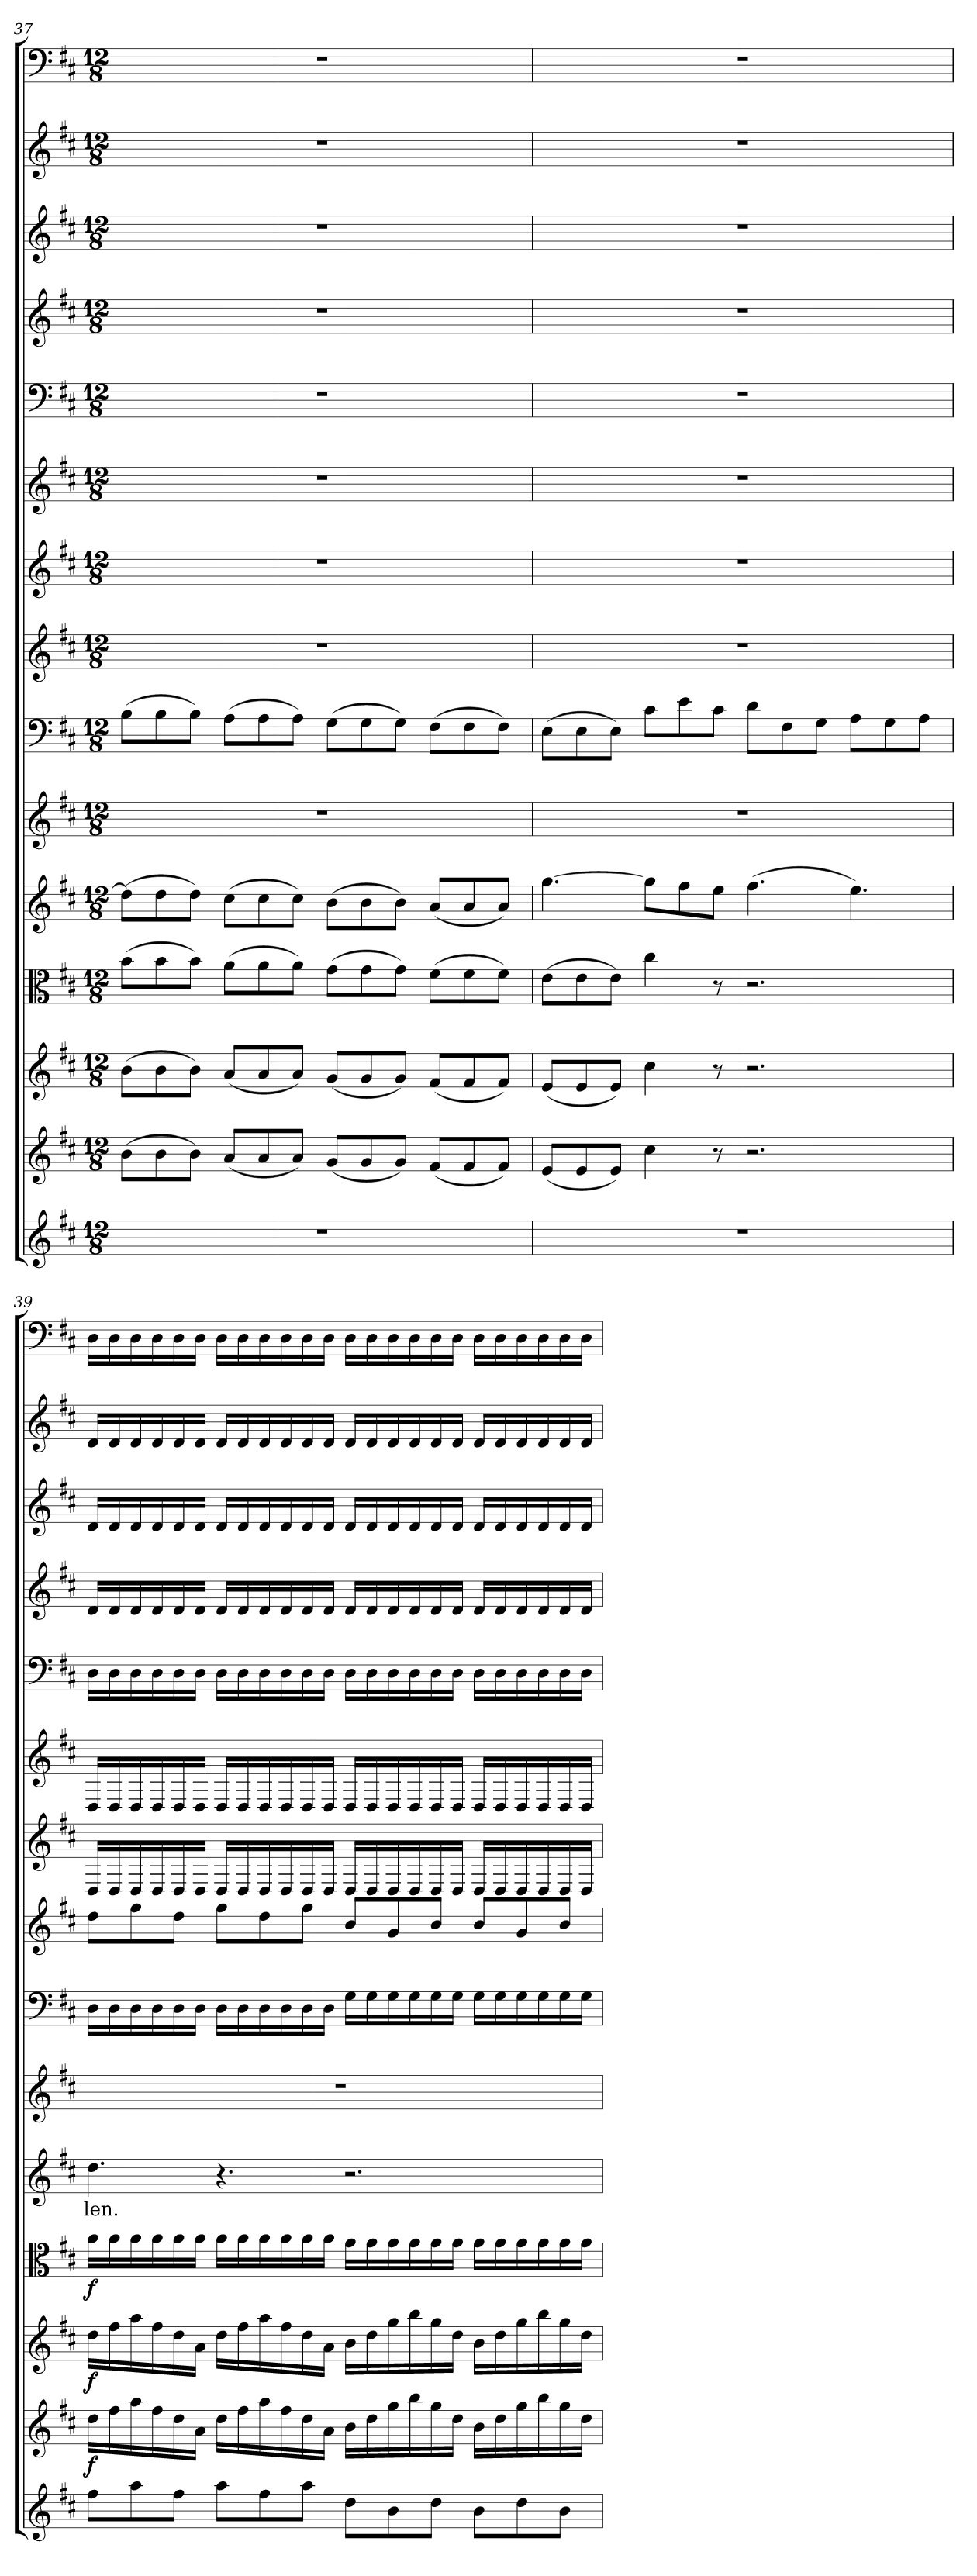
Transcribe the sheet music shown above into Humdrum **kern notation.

**kern	**kern	**dynam	**kern	**dynam	**kern	**dynam	**kern	**text	**kern	**kern	**kern	**kern	**kern	**kern	**kern	**kern	**kern	**kern
*part15	*part14	*part14	*part13	*part13	*part12	*part12	*part11	*part11	*part10	*part9	*part8	*part7	*part6	*part5	*part4	*part3	*part2	*part1
*staff15	*staff14	*staff14	*staff13	*staff13	*staff12	*staff12	*staff11	*staff11	*staff10	*staff9	*staff8	*staff7	*staff6	*staff5	*staff4	*staff3	*staff2	*staff1
*clefG2	*clefG2	*	*clefG2	*	*clefC3	*	*clefG2	*	*clefG2	*clefF4	*clefG2	*clefG2	*clefG2	*clefF4	*clefG2	*clefG2	*clefG2	*clefF4
*k[f#c#]	*k[f#c#]	*	*k[f#c#]	*	*k[f#c#]	*	*k[f#c#]	*	*k[f#c#]	*k[f#c#]	*k[f#c#]	*k[f#c#]	*k[f#c#]	*k[f#c#]	*k[f#c#]	*k[f#c#]	*k[f#c#]	*k[f#c#]
*D:	*D:	*	*D:	*	*D:	*	*D:	*	*D:	*D:	*D:	*D:	*D:	*D:	*D:	*D:	*D:	*D:
*M12/8	*M12/8	*	*M12/8	*	*M12/8	*	*M12/8	*	*M12/8	*M12/8	*M12/8	*M12/8	*M12/8	*M12/8	*M12/8	*M12/8	*M12/8	*M12/8
=37	=37	=37	=37	=37	=37	=37	=37	=37	=37	=37	=37	=37	=37	=37	=37	=37	=37	=37
1.r	(8b\L	.	(8b\L	.	(8b\L	.	(8dd\L]	.	1.r	(8B\L	1.r	1.r	1.r	1.r	1.r	1.r	1.r	1.r
.	8b\	.	8b\	.	8b\	.	8dd\	.	.	8B\	.	.	.	.	.	.	.	.
.	8b\J)	.	8b\J)	.	8b\J)	.	8dd\J)	.	.	8B\J)	.	.	.	.	.	.	.	.
.	(8a/L	.	(8a/L	.	(8a\L	.	(8cc#\L	.	.	(8A\L	.	.	.	.	.	.	.	.
.	8a/	.	8a/	.	8a\	.	8cc#\	.	.	8A\	.	.	.	.	.	.	.	.
.	8a/J)	.	8a/J)	.	8a\J)	.	8cc#\J)	.	.	8A\J)	.	.	.	.	.	.	.	.
.	(8g/L	.	(8g/L	.	(8g\L	.	(8b\L	.	.	(8G\L	.	.	.	.	.	.	.	.
.	8g/	.	8g/	.	8g\	.	8b\	.	.	8G\	.	.	.	.	.	.	.	.
.	8g/J)	.	8g/J)	.	8g\J)	.	8b\J)	.	.	8G\J)	.	.	.	.	.	.	.	.
.	(8f#/L	.	(8f#/L	.	(8f#\L	.	(8a/L	.	.	(8F#\L	.	.	.	.	.	.	.	.
.	8f#/	.	8f#/	.	8f#\	.	8a/	.	.	8F#\	.	.	.	.	.	.	.	.
.	8f#/J)	.	8f#/J)	.	8f#\J)	.	8a/J)	.	.	8F#\J)	.	.	.	.	.	.	.	.
=38	=38	=38	=38	=38	=38	=38	=38	=38	=38	=38	=38	=38	=38	=38	=38	=38	=38	=38
1.r	(8e/L	.	(8e/L	.	(8e\L	.	[4.gg\	.	1.r	(8E\L	1.r	1.r	1.r	1.r	1.r	1.r	1.r	1.r
.	8e/	.	8e/	.	8e\	.	.	.	.	8E\	.	.	.	.	.	.	.	.
.	8e/J)	.	8e/J)	.	8e\J)	.	.	.	.	8E\J)	.	.	.	.	.	.	.	.
.	4cc#\	.	4cc#\	.	4cc#\	.	8gg\L]	.	.	8c#\L	.	.	.	.	.	.	.	.
.	.	.	.	.	.	.	8ff#\	.	.	8e\	.	.	.	.	.	.	.	.
.	8r	.	8r	.	8r	.	8ee\J	.	.	8c#\J	.	.	.	.	.	.	.	.
.	2.r	.	2.r	.	2.r	.	(4.ff#\	.	.	8d\L	.	.	.	.	.	.	.	.
.	.	.	.	.	.	.	.	.	.	8F#\	.	.	.	.	.	.	.	.
.	.	.	.	.	.	.	.	.	.	8G\J	.	.	.	.	.	.	.	.
.	.	.	.	.	.	.	4.ee\)	.	.	8A\L	.	.	.	.	.	.	.	.
.	.	.	.	.	.	.	.	.	.	8G\	.	.	.	.	.	.	.	.
.	.	.	.	.	.	.	.	.	.	8A\J	.	.	.	.	.	.	.	.
=39	=39	=39	=39	=39	=39	=39	=39	=39	=39	=39	=39	=39	=39	=39	=39	=39	=39	=39
8ff#\L	16dd\LL	f	16dd\LL	f	16a\LL	f	4.dd\	-len.	1.r	16D\LL	8dd\L	16D/LL	16D/LL	16D\LL	16d/LL	16d/LL	16d/LL	16D\LL
.	16ff#\	.	16ff#\	.	16a\	.	.	.	.	16D\	.	16D/	16D/	16D\	16d/	16d/	16d/	16D\
8aa\	16aa\	.	16aa\	.	16a\	.	.	.	.	16D\	8ff#\	16D/	16D/	16D\	16d/	16d/	16d/	16D\
.	16ff#\	.	16ff#\	.	16a\	.	.	.	.	16D\	.	16D/	16D/	16D\	16d/	16d/	16d/	16D\
8ff#\J	16dd\	.	16dd\	.	16a\	.	.	.	.	16D\	8dd\J	16D/	16D/	16D\	16d/	16d/	16d/	16D\
.	16a\JJ	.	16a\JJ	.	16a\JJ	.	.	.	.	16D\JJ	.	16D/JJ	16D/JJ	16D\JJ	16d/JJ	16d/JJ	16d/JJ	16D\JJ
8aa\L	16dd\LL	.	16dd\LL	.	16a\LL	.	4.r	.	.	16D\LL	8ff#\L	16D/LL	16D/LL	16D\LL	16d/LL	16d/LL	16d/LL	16D\LL
.	16ff#\	.	16ff#\	.	16a\	.	.	.	.	16D\	.	16D/	16D/	16D\	16d/	16d/	16d/	16D\
8ff#\	16aa\	.	16aa\	.	16a\	.	.	.	.	16D\	8dd\	16D/	16D/	16D\	16d/	16d/	16d/	16D\
.	16ff#\	.	16ff#\	.	16a\	.	.	.	.	16D\	.	16D/	16D/	16D\	16d/	16d/	16d/	16D\
8aa\J	16dd\	.	16dd\	.	16a\	.	.	.	.	16D\	8ff#\J	16D/	16D/	16D\	16d/	16d/	16d/	16D\
.	16a\JJ	.	16a\JJ	.	16a\JJ	.	.	.	.	16D\JJ	.	16D/JJ	16D/JJ	16D\JJ	16d/JJ	16d/JJ	16d/JJ	16D\JJ
8dd\L	16b\LL	.	16b\LL	.	16g\LL	.	2.r	.	.	16G\LL	8b/L	16D/LL	16D/LL	16D\LL	16d/LL	16d/LL	16d/LL	16D\LL
.	16dd\	.	16dd\	.	16g\	.	.	.	.	16G\	.	16D/	16D/	16D\	16d/	16d/	16d/	16D\
8b\	16gg\	.	16gg\	.	16g\	.	.	.	.	16G\	8g/	16D/	16D/	16D\	16d/	16d/	16d/	16D\
.	16bb\	.	16bb\	.	16g\	.	.	.	.	16G\	.	16D/	16D/	16D\	16d/	16d/	16d/	16D\
8dd\J	16gg\	.	16gg\	.	16g\	.	.	.	.	16G\	8b/J	16D/	16D/	16D\	16d/	16d/	16d/	16D\
.	16dd\JJ	.	16dd\JJ	.	16g\JJ	.	.	.	.	16G\JJ	.	16D/JJ	16D/JJ	16D\JJ	16d/JJ	16d/JJ	16d/JJ	16D\JJ
8b\L	16b\LL	.	16b\LL	.	16g\LL	.	.	.	.	16G\LL	8b/L	16D/LL	16D/LL	16D\LL	16d/LL	16d/LL	16d/LL	16D\LL
.	16dd\	.	16dd\	.	16g\	.	.	.	.	16G\	.	16D/	16D/	16D\	16d/	16d/	16d/	16D\
8dd\	16gg\	.	16gg\	.	16g\	.	.	.	.	16G\	8g/	16D/	16D/	16D\	16d/	16d/	16d/	16D\
.	16bb\	.	16bb\	.	16g\	.	.	.	.	16G\	.	16D/	16D/	16D\	16d/	16d/	16d/	16D\
8b\J	16gg\	.	16gg\	.	16g\	.	.	.	.	16G\	8b/J	16D/	16D/	16D\	16d/	16d/	16d/	16D\
.	16dd\JJ	.	16dd\JJ	.	16g\JJ	.	.	.	.	16G\JJ	.	16D/JJ	16D/JJ	16D\JJ	16d/JJ	16d/JJ	16d/JJ	16D\JJ
=	=	=	=	=	=	=	=	=	=	=	=	=	=	=	=	=	=	=
*-	*-	*-	*-	*-	*-	*-	*-	*-	*-	*-	*-	*-	*-	*-	*-	*-	*-	*-
